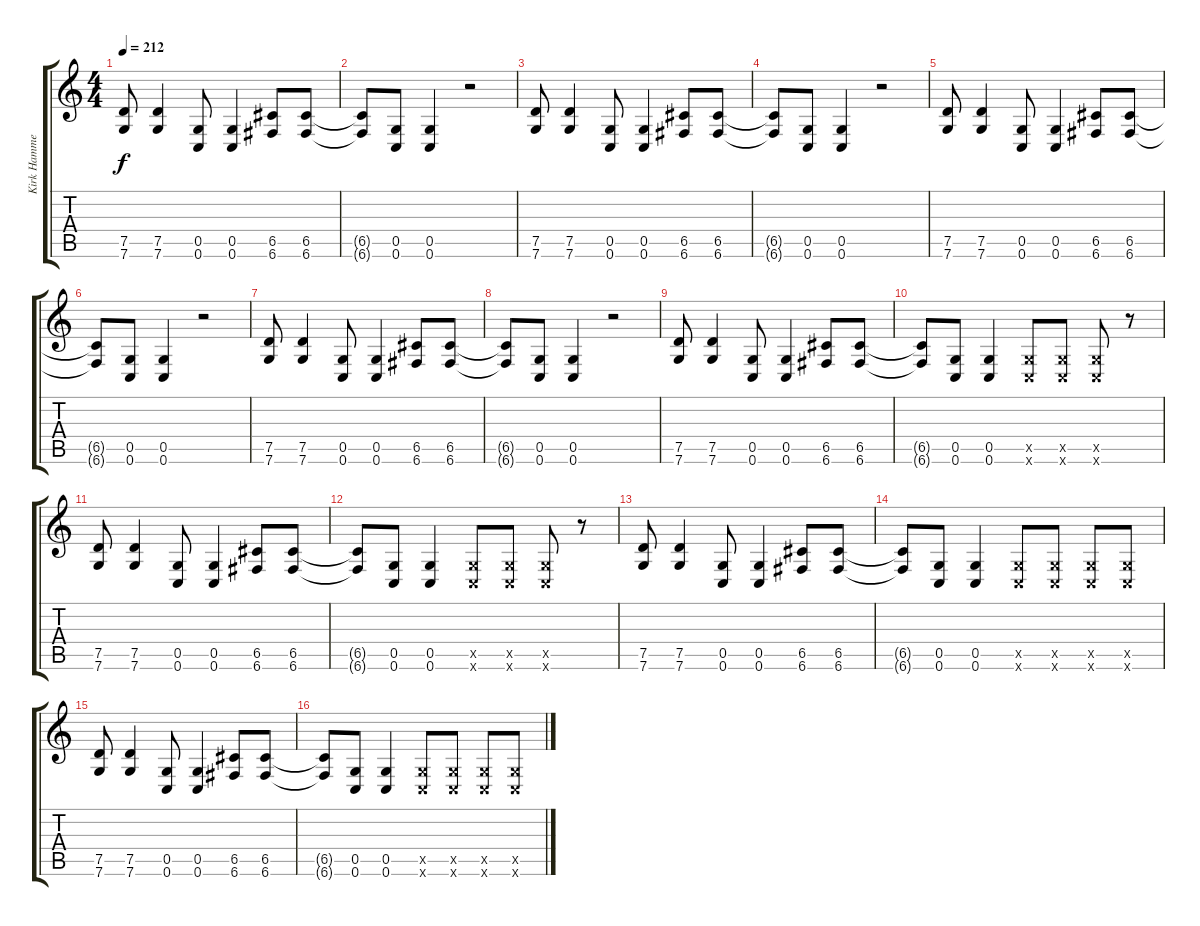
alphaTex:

\track ("Kirk Hammet" "Kirk Hamme") {instrument overdrivenguitar}
\staff {score tabs}
\tuning (D4 A3 F3 C3 G2 C2) {hide}
\ts (4 4)
\tempo 212
\clef g2
\ks c
(7.5 7.6).8{dy f} (7.5 7.6).4 (0.5 0.6).8 (0.5 0.6).4 (6.5 6.6).8 (6.5 6.6).8 |
(6.5{t} 6.6{t}).8 (0.5 0.6).8 (0.5 0.6).4 r.2 |
(7.5 7.6).8 (7.5 7.6).4 (0.5 0.6).8 (0.5 0.6).4 (6.5 6.6).8 (6.5 6.6).8 |
(6.5{t} 6.6{t}).8 (0.5 0.6).8 (0.5 0.6).4 r.2 |
(7.5 7.6).8 (7.5 7.6).4 (0.5 0.6).8 (0.5 0.6).4 (6.5 6.6).8 (6.5 6.6).8 |
(6.5{t} 6.6{t}).8 (0.5 0.6).8 (0.5 0.6).4 r.2 |
(7.5 7.6).8 (7.5 7.6).4 (0.5 0.6).8 (0.5 0.6).4 (6.5 6.6).8 (6.5 6.6).8 |
(6.5{t} 6.6{t}).8 (0.5 0.6).8 (0.5 0.6).4 r.2 |
(7.5 7.6).8 (7.5 7.6).4 (0.5 0.6).8 (0.5 0.6).4 (6.5 6.6).8 (6.5 6.6).8 |
(6.5{t} 6.6{t}).8 (0.5 0.6).8 (0.5 0.6).4 (0.5{x} 0.6{x}).8 (0.5{x} 0.6{x}).8 (0.5{x} 0.6{x}).8 r.8 |
(7.5 7.6).8 (7.5 7.6).4 (0.5 0.6).8 (0.5 0.6).4 (6.5 6.6).8 (6.5 6.6).8 |
(6.5{t} 6.6{t}).8 (0.5 0.6).8 (0.5 0.6).4 (0.5{x} 0.6{x}).8 (0.5{x} 0.6{x}).8 (0.5{x} 0.6{x}).8 r.8 |
(7.5 7.6).8 (7.5 7.6).4 (0.5 0.6).8 (0.5 0.6).4 (6.5 6.6).8 (6.5 6.6).8 |
(6.5{t} 6.6{t}).8 (0.5 0.6).8 (0.5 0.6).4 (0.5{x} 0.6{x}).8 (0.5{x} 0.6{x}).8 (0.5{x} 0.6{x}).8 (0.5{x} 0.6{x}).8 |
(7.5 7.6).8 (7.5 7.6).4 (0.5 0.6).8 (0.5 0.6).4 (6.5 6.6).8 (6.5 6.6).8 |
(6.5{t} 6.6{t}).8 (0.5 0.6).8 (0.5 0.6).4 (0.5{x} 0.6{x}).8 (0.5{x} 0.6{x}).8 (0.5{x} 0.6{x}).8 (0.5{x} 0.6{x}).8
